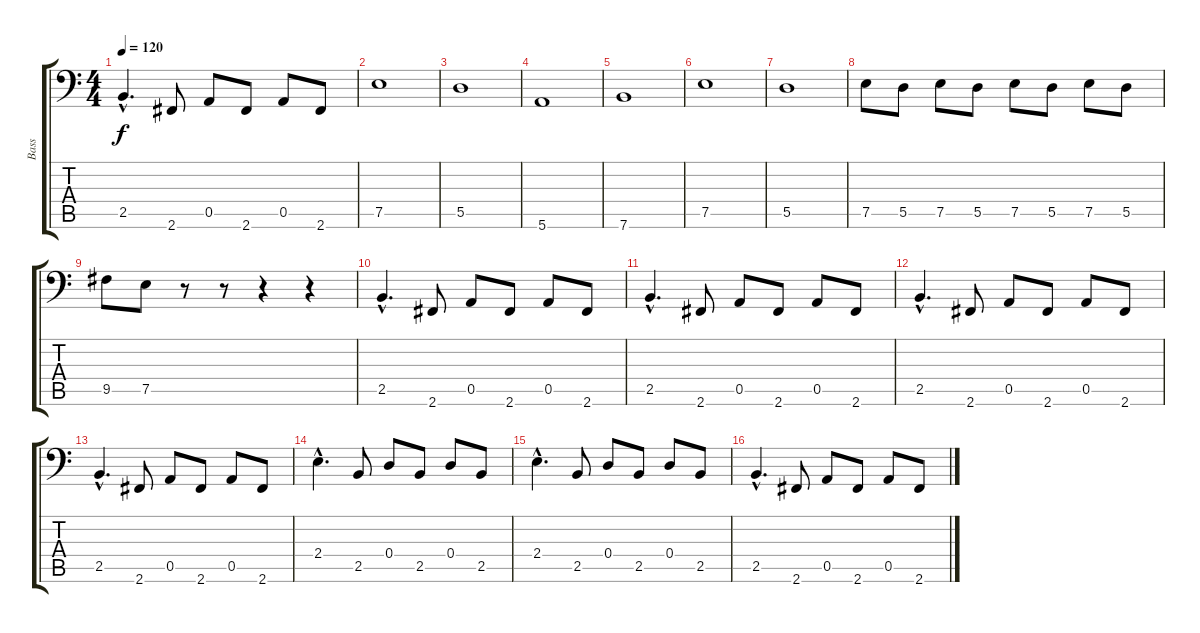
\track ("Bass" "Bass") {instrument electricbassfinger}
\staff {score tabs}
\tuning (E3 B2 G2 D2 A1 E1) {hide}
\ts (4 4)
\tempo 120
\clef f4
\ks c
2.5{hac}.4{d dy f} 2.6.8 0.5.8 2.6.8 0.5.8 2.6.8 |
7.5.1 |
5.5.1 |
5.6.1 |
7.6.1 |
7.5.1 |
5.5.1 |
7.5.8 5.5.8 7.5.8 5.5.8 7.5.8 5.5.8 7.5.8 5.5.8 |
9.5.8 7.5.8 r.8 r.8 r.4 r.4 |
2.5{hac}.4{d} 2.6.8 0.5.8 2.6.8 0.5.8 2.6.8 |
2.5{hac}.4{d} 2.6.8 0.5.8 2.6.8 0.5.8 2.6.8 |
2.5{hac}.4{d} 2.6.8 0.5.8 2.6.8 0.5.8 2.6.8 |
2.5{hac}.4{d} 2.6.8 0.5.8 2.6.8 0.5.8 2.6.8 |
2.4{hac}.4{d} 2.5.8 0.4.8 2.5.8 0.4.8 2.5.8 |
2.4{hac}.4{d} 2.5.8 0.4.8 2.5.8 0.4.8 2.5.8 |
2.5{hac}.4{d} 2.6.8 0.5.8 2.6.8 0.5.8 2.6.8
